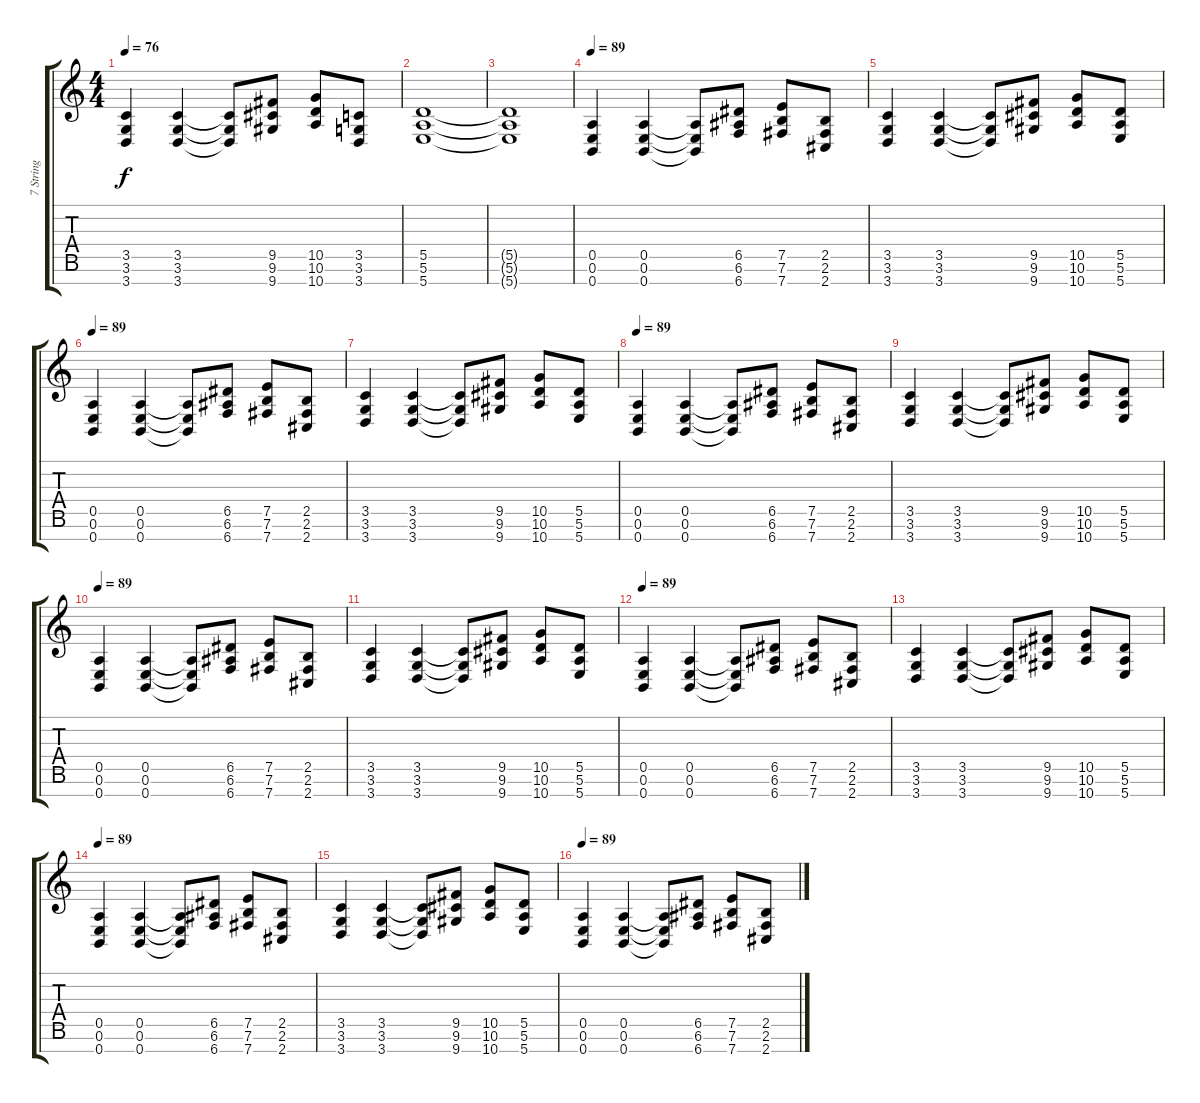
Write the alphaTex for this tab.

\track ("7 String" "7 String") {instrument distortionguitar}
\staff {score tabs}
\tuning (E4 B3 G3 D3 A2 E2 B1) {hide}
\ts (4 4)
\tempo 76
\clef g2
\ks c
(3.5 3.6 3.7).4{dy f} (3.5 3.6 3.7).4 (3.5{t} 3.6{t} 3.7{t}).8 (9.5 9.6 9.7).8 (10.5 10.6 10.7).8 (3.5 3.6 3.7).8 |
(5.5 5.6 5.7).1 |
(5.5{t} 5.6{t} 5.7{t}).1 |
\tempo 89
(0.5 0.6 0.7).4 (0.5 0.6 0.7).4 (0.5{t} 0.6{t} 0.7{t}).8 (6.5 6.6 6.7).8 (7.5 7.6 7.7).8 (2.5 2.6 2.7).8 |
(3.5 3.6 3.7).4 (3.5 3.6 3.7).4 (3.5{t} 3.6{t} 3.7{t}).8 (9.5 9.6 9.7).8 (10.5 10.6 10.7).8 (5.5 5.6 5.7).8 |
\tempo 89
(0.5 0.6 0.7).4 (0.5 0.6 0.7).4 (0.5{t} 0.6{t} 0.7{t}).8 (6.5 6.6 6.7).8 (7.5 7.6 7.7).8 (2.5 2.6 2.7).8 |
(3.5 3.6 3.7).4 (3.5 3.6 3.7).4 (3.5{t} 3.6{t} 3.7{t}).8 (9.5 9.6 9.7).8 (10.5 10.6 10.7).8 (5.5 5.6 5.7).8 |
\tempo 89
(0.5 0.6 0.7).4 (0.5 0.6 0.7).4 (0.5{t} 0.6{t} 0.7{t}).8 (6.5 6.6 6.7).8 (7.5 7.6 7.7).8 (2.5 2.6 2.7).8 |
(3.5 3.6 3.7).4 (3.5 3.6 3.7).4 (3.5{t} 3.6{t} 3.7{t}).8 (9.5 9.6 9.7).8 (10.5 10.6 10.7).8 (5.5 5.6 5.7).8 |
\tempo 89
(0.5 0.6 0.7).4 (0.5 0.6 0.7).4 (0.5{t} 0.6{t} 0.7{t}).8 (6.5 6.6 6.7).8 (7.5 7.6 7.7).8 (2.5 2.6 2.7).8 |
(3.5 3.6 3.7).4 (3.5 3.6 3.7).4 (3.5{t} 3.6{t} 3.7{t}).8 (9.5 9.6 9.7).8 (10.5 10.6 10.7).8 (5.5 5.6 5.7).8 |
\tempo 89
(0.5 0.6 0.7).4 (0.5 0.6 0.7).4 (0.5{t} 0.6{t} 0.7{t}).8 (6.5 6.6 6.7).8 (7.5 7.6 7.7).8 (2.5 2.6 2.7).8 |
(3.5 3.6 3.7).4 (3.5 3.6 3.7).4 (3.5{t} 3.6{t} 3.7{t}).8 (9.5 9.6 9.7).8 (10.5 10.6 10.7).8 (5.5 5.6 5.7).8 |
\tempo 89
(0.5 0.6 0.7).4 (0.5 0.6 0.7).4 (0.5{t} 0.6{t} 0.7{t}).8 (6.5 6.6 6.7).8 (7.5 7.6 7.7).8 (2.5 2.6 2.7).8 |
(3.5 3.6 3.7).4 (3.5 3.6 3.7).4 (3.5{t} 3.6{t} 3.7{t}).8 (9.5 9.6 9.7).8 (10.5 10.6 10.7).8 (5.5 5.6 5.7).8 |
\tempo 89
(0.5 0.6 0.7).4 (0.5 0.6 0.7).4 (0.5{t} 0.6{t} 0.7{t}).8 (6.5 6.6 6.7).8 (7.5 7.6 7.7).8 (2.5 2.6 2.7).8
